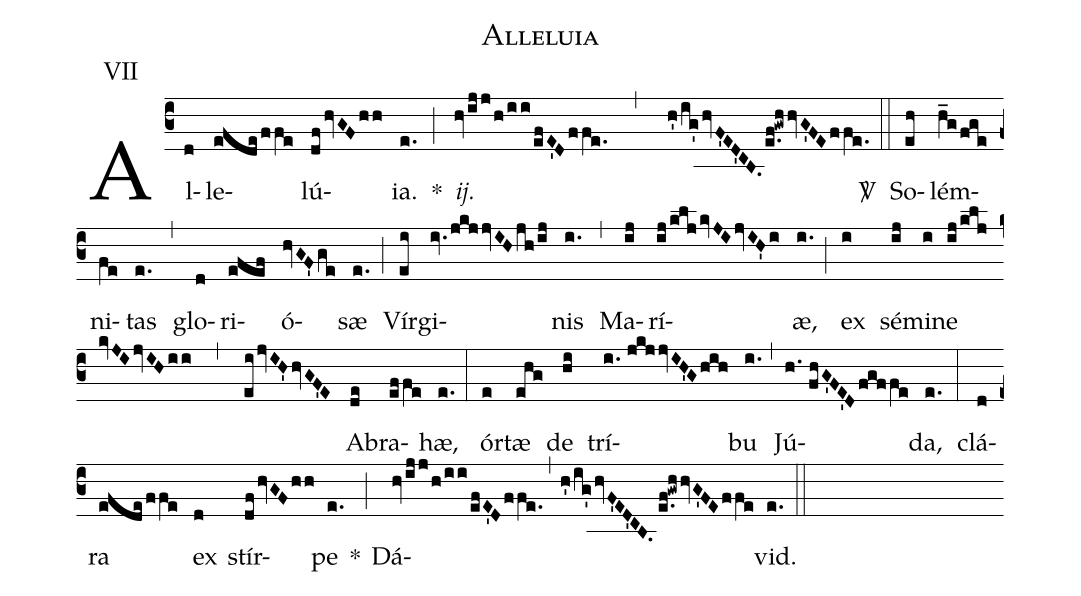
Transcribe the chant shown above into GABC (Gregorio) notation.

name: Alleluia;
annotation: VII;
%%
(c3)
Al(d)le(efdeffe)lú(dfhvGFhh)ia.(e.) *(;) <i>ij.</i>(hvijj/h/ii/efE'Dffe.,h'/ig'hvF'ED'CB.e.f!gwhhvG'FEffe.)
<sp>V/</sp>(::)
So(eh)lém(h_g/fge)ni(fe)tas(e.) (,) glo(d)ri(efef)ó(hvGF'ge)sæ(e.) (;) Vír(ei)gi(iv.jkjjvIHjh/ij)nis(i.) (,) Ma(ij)rí(ij/klj/kvJIjvIH'i)æ,(i.) (;) ex(i) sé(ij)mi(i)ne(ij/klj/kvJIjvIHii,ei/jvIH'hvGF'E) A(de)bra(effe)hæ,(e.) (:) ór(e)tæ(ehg) de(hi) trí(i.//jkjjvIH'Ghih)bu(i.) (,) Jú(h.//fhG'FE'Dfgffe)da,(e.) (:) clá(d)ra(efdeffe) ex(d) stír(dfhvGFhh)pe(e.) *(;) Dá(hvijj/h/ii/efE'Dffe.,h'/ig'hvF'ED'CB.//e.f!gwhhvG'FEffe)vid.(e.) (::)
